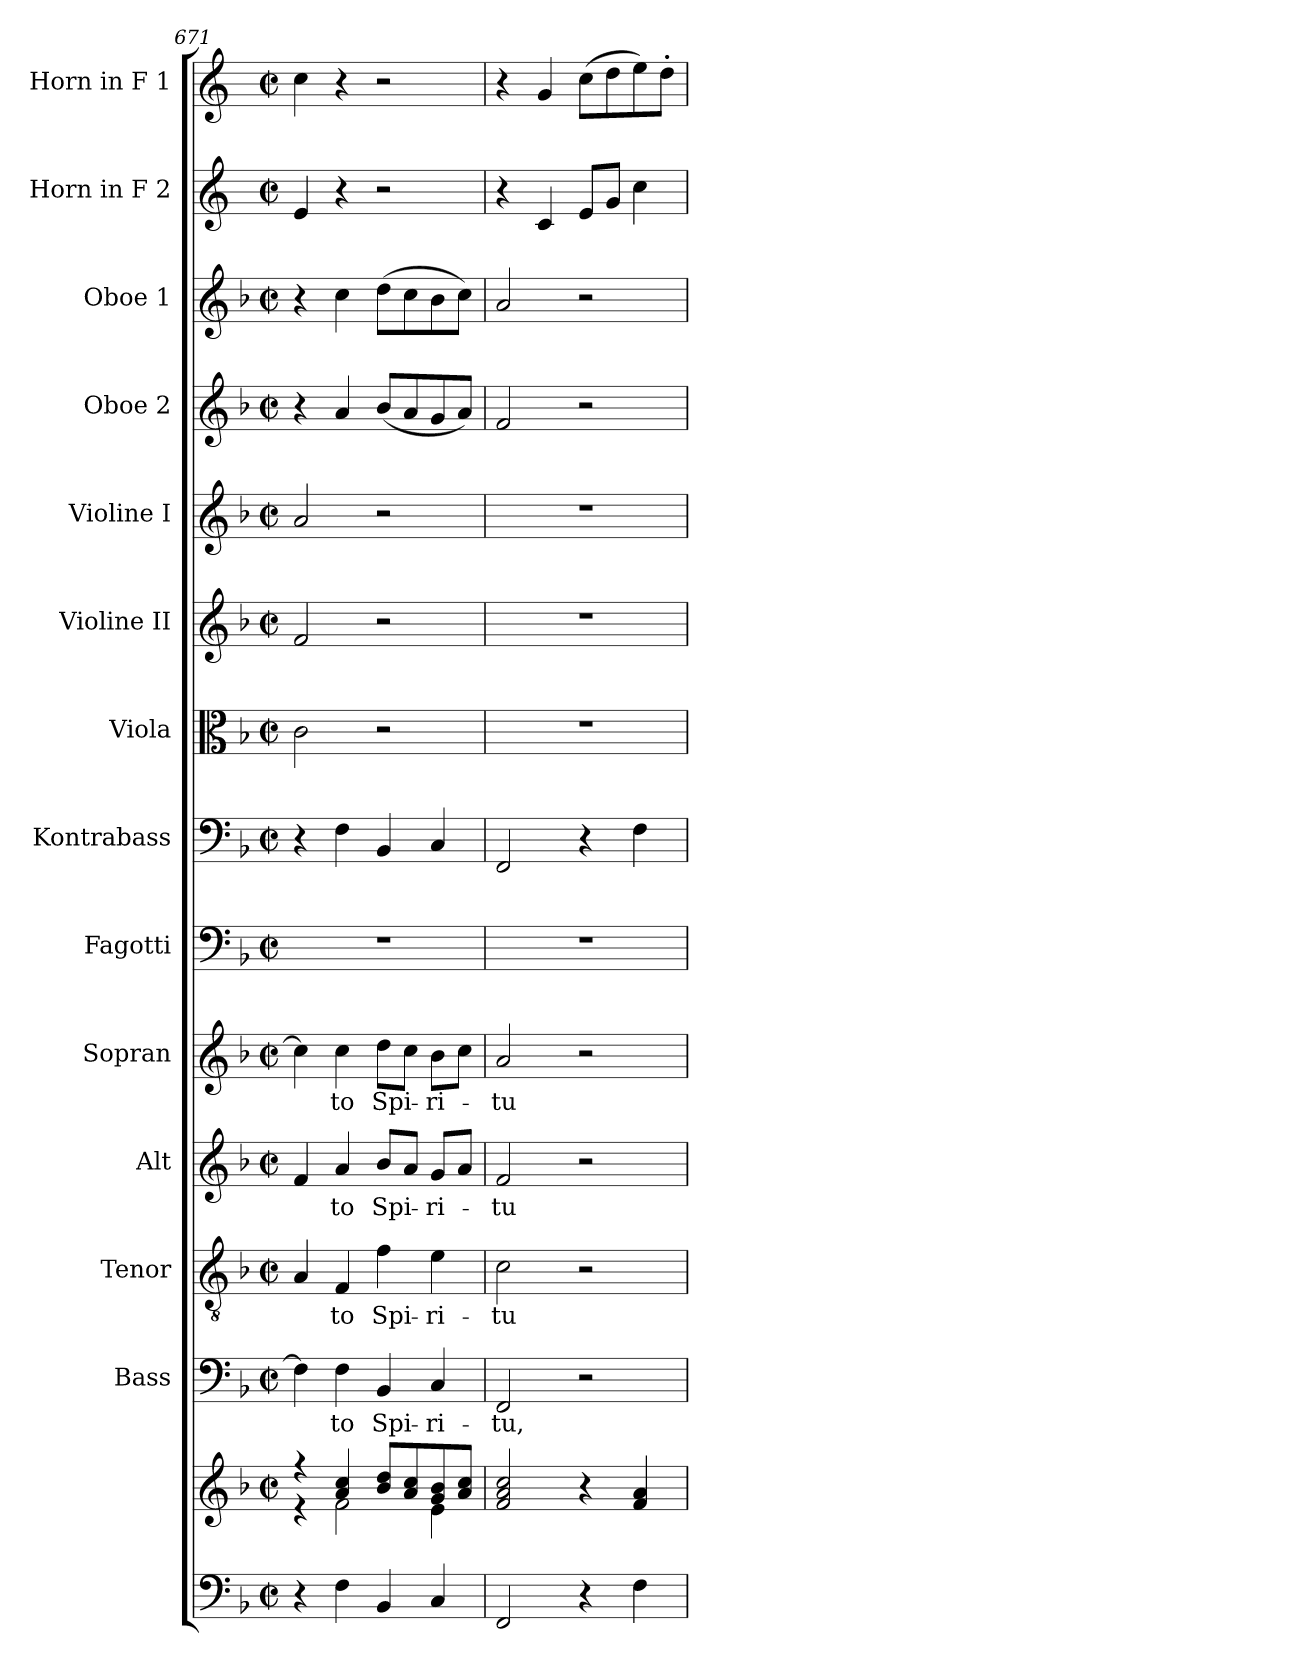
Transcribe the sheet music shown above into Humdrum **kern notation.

**kern	**kern	**kern	**text	**kern	**text	**kern	**text	**kern	**text	**kern	**kern	**kern	**kern	**kern	**kern	**kern	**kern	**kern
*part14	*part14	*part13	*part13	*part12	*part12	*part11	*part11	*part10	*part10	*part9	*part8	*part7	*part6	*part5	*part4	*part3	*part2	*part1
*staff15	*staff14	*staff13	*staff13	*staff12	*staff12	*staff11	*staff11	*staff10	*staff10	*staff9	*staff8	*staff7	*staff6	*staff5	*staff4	*staff3	*staff2	*staff1
*	*	*I"Bass	*	*I"Tenor	*	*I"Alt	*	*I"Sopran	*	*I"Fagotti	*I"Kontrabass	*I"Viola	*I"Violine II	*I"Violine I	*I"Oboe 2	*I"Oboe 1	*I"Horn in F 2	*I"Horn in F 1
*	*	*I'B.	*	*I'T.	*	*I'A.	*	*I'S.	*	*I'Fg.	*I'Kb.	*I'Vla.	*I'Vl. II	*I'Vl. I	*I'Ob. 2	*I'Ob. 1	*	*
*clefF4	*clefG2	*clefF4	*	*clefGv2	*	*clefG2	*	*clefG2	*	*clefF4	*clefF4	*clefC3	*clefG2	*clefG2	*clefG2	*clefG2	*clefG2	*clefG2
*	*	*	*	*	*	*	*	*	*	*	*ITrd7c12	*	*	*	*	*	*ITrd4c7	*ITrd4c7
*k[b-]	*k[b-]	*k[b-]	*	*k[b-]	*	*k[b-]	*	*k[b-]	*	*k[b-]	*k[b-]	*k[b-]	*k[b-]	*k[b-]	*k[b-]	*k[b-]	*k[b-]	*k[b-]
*F:	*F:	*F:	*	*F:	*	*F:	*	*F:	*	*F:	*F:	*F:	*F:	*F:	*F:	*F:	*F:	*F:
*M2/2	*M2/2	*M2/2	*	*M2/2	*	*M2/2	*	*M2/2	*	*M2/2	*M2/2	*M2/2	*M2/2	*M2/2	*M2/2	*M2/2	*M2/2	*M2/2
*met(c|)	*met(c|)	*met(c|)	*	*met(c|)	*	*met(c|)	*	*met(c|)	*	*met(c|)	*met(c|)	*met(c|)	*met(c|)	*met(c|)	*met(c|)	*met(c|)	*met(c|)	*met(c|)
=671	=671	=671	=671	=671	=671	=671	=671	=671	=671	=671	=671	=671	=671	=671	=671	=671	=671	=671
*	*^	*	*	*	*	*	*	*	*	*	*	*	*	*	*	*	*	*
4r	4r	4r	4F\]	.	4A/	.	4f/	.	4cc\]	.	1r	4r	2c\	2f/	2a/	4r	4r	4A/	4f\
!	!	!	!	!LO:LY:b	!	!LO:LY:b	!	!LO:LY:b	!	!LO:LY:b	!	!	!	!	!	!	!	!	!
4F\	4a/ 4cc/	2f\	4F\	-to	4F/	-to	4a/	-to	4cc\	-to	.	4FF\	.	.	.	4a/	4cc\	4r	4r
!	!	!	!	!LO:LY:b	!	!LO:LY:b	!	!LO:LY:b	!	!LO:LY:b	!	!	!	!	!	!	!	!	!
4BB-/	8b-/ 8dd/L	.	4BB-/	Spi-	4f\	Spi-	8b-/L	Spi-	8dd\L	Spi-	.	4BBB-/	2r	2r	2r	(<8b-/L	(>8dd\L	2r	2r
.	8a/ 8cc/	.	.	.	.	.	8a/J	.	8cc\J	.	.	.	.	.	.	8a/	8cc\	.	.
!	!	!	!	!LO:LY:b	!	!LO:LY:b	!	!LO:LY:b	!	!LO:LY:b	!	!	!	!	!	!	!	!	!
4C/	8g/ 8b-/	4e\	4C/	-ri-	4e\	-ri-	8g/L	-ri-	8b-\L	-ri-	.	4CC/	.	.	.	8g/	8b-\	.	.
.	8a/ 8cc/J	.	.	.	.	.	8a/J	.	8cc\J	.	.	.	.	.	.	8a/J)	8cc\J)	.	.
*	*v	*v	*	*	*	*	*	*	*	*	*	*	*	*	*	*	*	*	*
!!LO:PB:g=z
=672	=672	=672	=672	=672	=672	=672	=672	=672	=672	=672	=672	=672	=672	=672	=672	=672	=672	=672
!	!	!	!LO:LY:b	!	!LO:LY:b	!	!LO:LY:b	!	!LO:LY:b	!	!	!	!	!	!	!	!	!
2FF/	2f/ 2a/ 2cc/	2FF/	-tu,	2c\	-tu	2f/	-tu	2a/	-tu	1r	2FFF/	1r	1r	1r	2f/	2a/	4r	4r
.	.	.	.	.	.	.	.	.	.	.	.	.	.	.	.	.	4F/	4c/
4r	4r	2r	.	2r	.	2r	.	2r	.	.	4r	.	.	.	2r	2r	8A/L	(>8f\L
.	.	.	.	.	.	.	.	.	.	.	.	.	.	.	.	.	8c/J	8g\
4F\	4f/ 4a/	.	.	.	.	.	.	.	.	.	4FF\	.	.	.	.	.	4f\	8a\)
.	.	.	.	.	.	.	.	.	.	.	.	.	.	.	.	.	.	8g'>\J
=	=	=	=	=	=	=	=	=	=	=	=	=	=	=	=	=	=	=
*-	*-	*-	*-	*-	*-	*-	*-	*-	*-	*-	*-	*-	*-	*-	*-	*-	*-	*-
